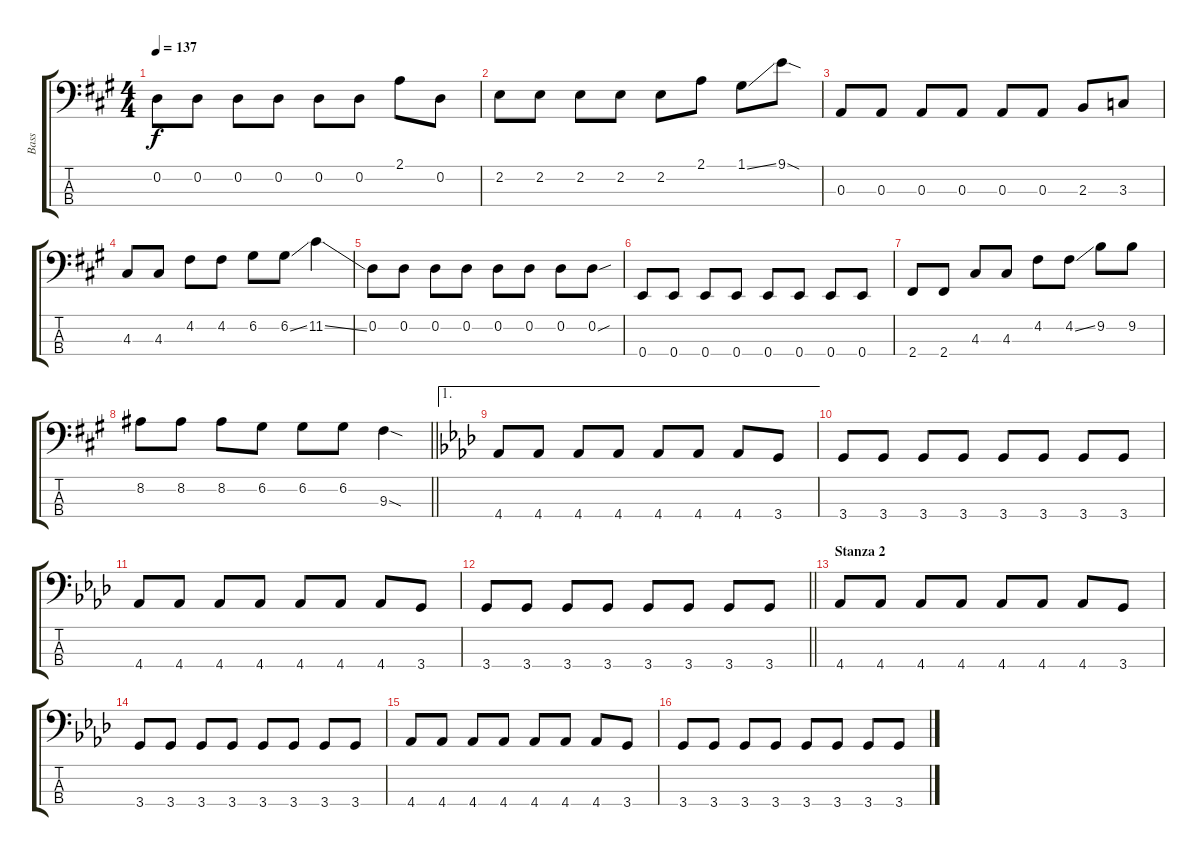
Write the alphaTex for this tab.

\track ("Bass" "Bass") {instrument electricbassfinger}
\staff {score tabs}
\tuning (G2 D2 A1 E1) {hide}
\ts (4 4)
\tempo 137
\clef f4
\ks a
0.2.8{dy f} 0.2.8 0.2.8 0.2.8 0.2.8 0.2.8 2.1.8 0.2.8 |
2.2.8 2.2.8 2.2.8 2.2.8 2.2.8 2.1.8 1.1{ss}.8 9.1{sod}.8 |
0.3.8 0.3.8 0.3.8 0.3.8 0.3.8 0.3.8 2.3.8 3.3.8 |
4.3.8 4.3.8 4.2.8 4.2.8 6.2.8 6.2{ss}.8 11.2{ss}.4 |
0.2.8 0.2.8 0.2.8 0.2.8 0.2.8 0.2.8 0.2.8 0.2{sou}.8 |
0.4.8 0.4.8 0.4.8 0.4.8 0.4.8 0.4.8 0.4.8 0.4.8 |
2.4.8 2.4.8 4.3.8 4.3.8 4.2.8 4.2{ss}.8 9.2.8 9.2.8 |
\barLineRight lightlight
8.2.8 8.2.8 8.2.8 6.2.8 6.2.8 6.2.8 9.3{sod}.4 |
\ae 1
\ks ab
4.4.8 4.4.8 4.4.8 4.4.8 4.4.8 4.4.8 4.4.8 3.4.8 |
3.4.8 3.4.8 3.4.8 3.4.8 3.4.8 3.4.8 3.4.8 3.4.8 |
4.4.8 4.4.8 4.4.8 4.4.8 4.4.8 4.4.8 4.4.8 3.4.8 |
\barLineRight lightlight
3.4.8 3.4.8 3.4.8 3.4.8 3.4.8 3.4.8 3.4.8 3.4.8 |
\section ("" "Stanza 2")
4.4.8 4.4.8 4.4.8 4.4.8 4.4.8 4.4.8 4.4.8 3.4.8 |
3.4.8 3.4.8 3.4.8 3.4.8 3.4.8 3.4.8 3.4.8 3.4.8 |
4.4.8 4.4.8 4.4.8 4.4.8 4.4.8 4.4.8 4.4.8 3.4.8 |
3.4.8 3.4.8 3.4.8 3.4.8 3.4.8 3.4.8 3.4.8 3.4.8
